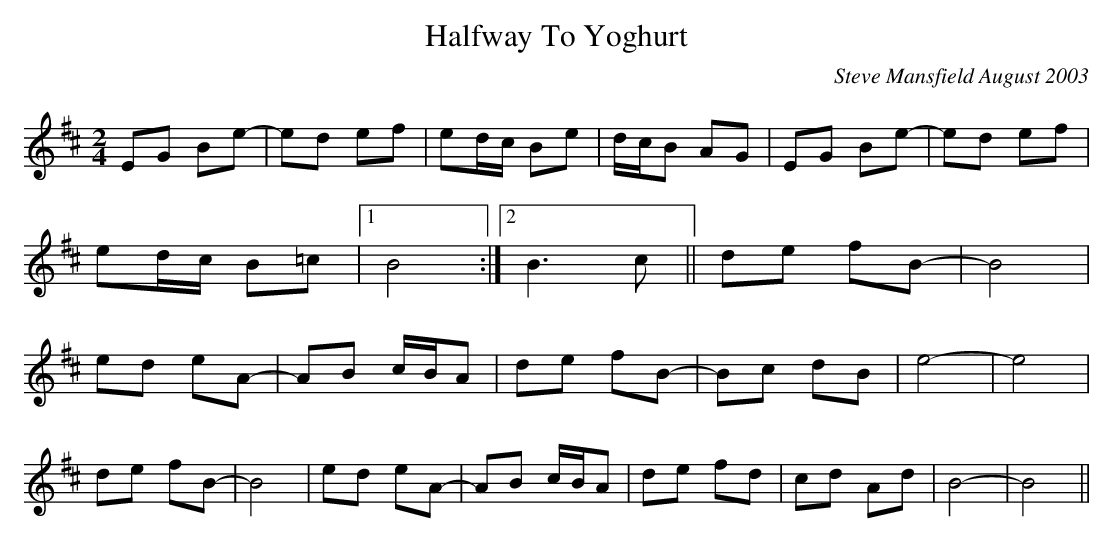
X:1
T:Halfway To Yoghurt
M:2/4
L:1/8
C:Steve Mansfield August 2003
K:Bm
EG Be- | ed ef | ed/c/ Be | d/c/B AG | EG Be- | ed ef |
ed/c/ B=c |1 B4 :|2 B3 c || de fB- | B4 |
ed eA- | AB c/B/A | de fB- | Bc dB | e4- | e4 |
de fB- | B4 | ed eA- | AB c/B/A | de fd | cd Ad | B4- | B4 ||
